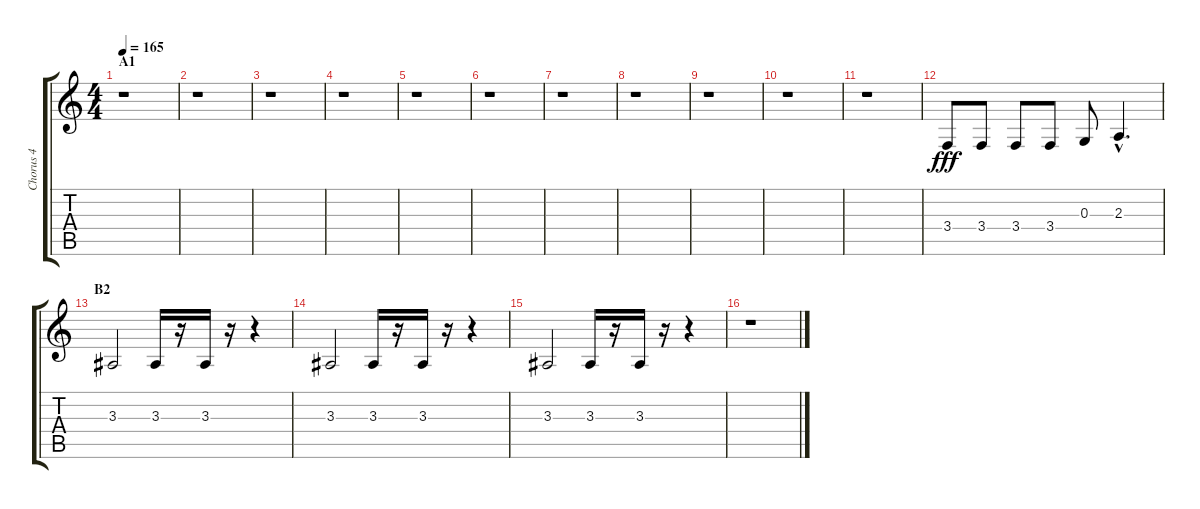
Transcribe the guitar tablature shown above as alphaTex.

\track ("Chorus 4" "Chorus 4") {instrument choiraahs}
\staff {score tabs}
\tuning (E4 B3 G3 D3 A2 E2) {hide}
\ts (4 4)
\section ("" "A1")
\tempo 165
\clef g2
\ks c
r.1{dy fff} |
r.1 |
r.1 |
r.1 |
r.1 |
r.1 |
r.1 |
r.1 |
r.1 |
r.1 |
r.1 |
3.4.8 3.4.8 3.4.8 3.4.8 0.3.8 2.3{hac}.4{d} |
\section ("" "B2")
3.3.2 3.3.16 r.16 3.3.16 r.16 r.4 |
3.3.2 3.3.16 r.16 3.3.16 r.16 r.4 |
3.3.2 3.3.16 r.16 3.3.16 r.16 r.4 |
r.1
